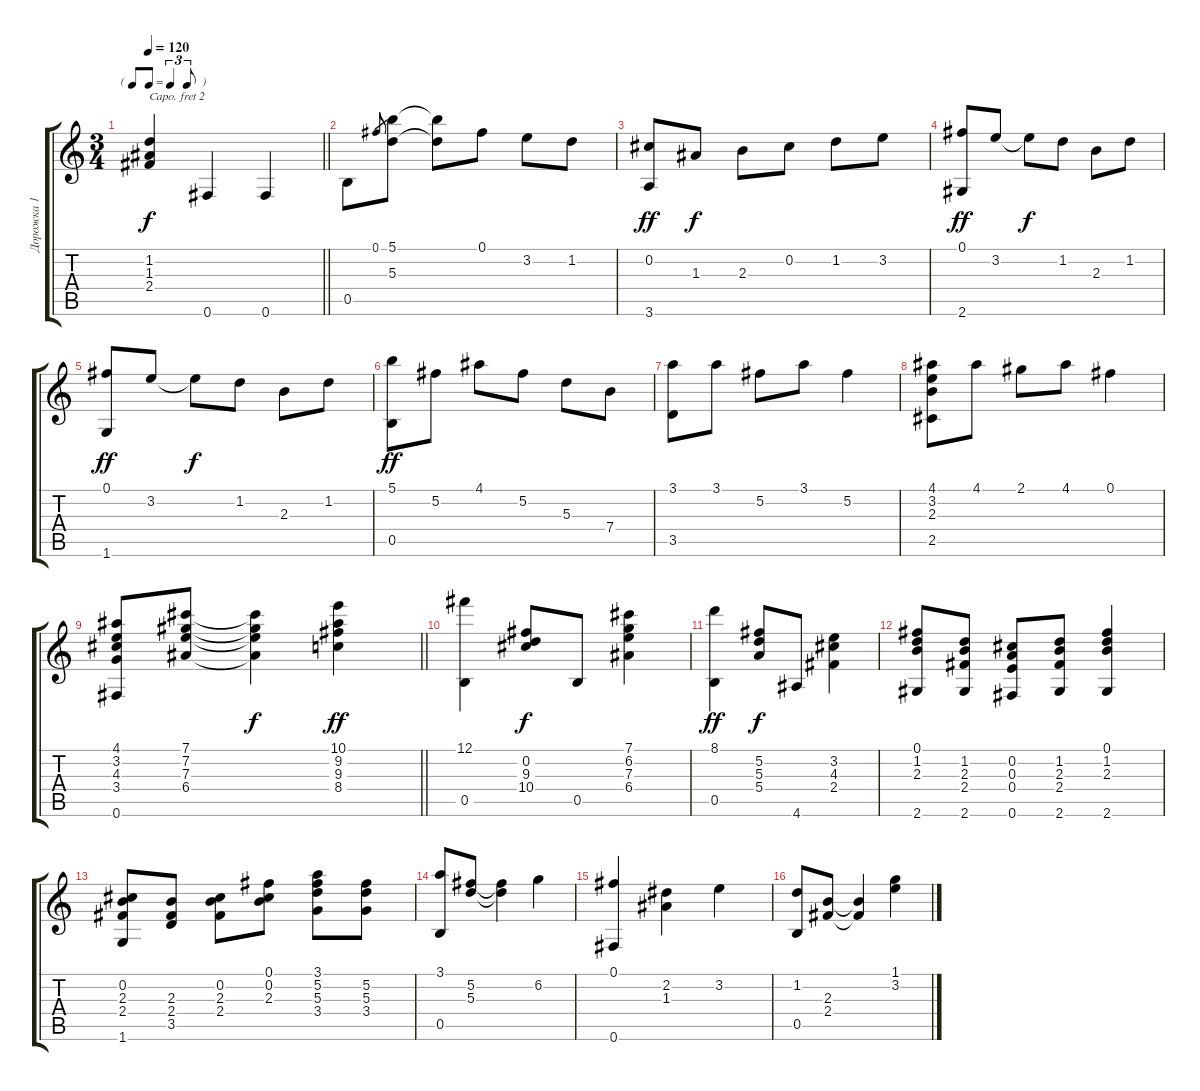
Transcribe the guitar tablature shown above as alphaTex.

\track ("Дорожка 1" "Дорожка 1") {instrument acousticguitarnylon}
\staff {score tabs}
\capo 2
\tuning (E4 B3 G3 D3 A2 E2) {hide}
\ts (3 4)
\tf triplet8th
\tempo 120
\clef g2
\barLineRight lightlight
\ks c
(1.2 1.3 2.4).4{dy f} 0.6.4 0.6.4 |
\section ("" "")
0.5.8 0.1.8{gr} (5.1 5.3).8 (5.1{t} 5.3{t}).8 0.1.8 3.2.8 1.2.8 |
(0.2 3.6).8{dy ff} 1.3.8{dy f} 2.3.8 0.2.8 1.2.8 3.2.8 |
(0.1 2.6).8{dy ff} 3.2.8 3.2{t}.8{dy f} 1.2.8 2.3.8 1.2.8 |
(0.1 1.6).8{dy ff} 3.2.8 3.2{t}.8{dy f} 1.2.8 2.3.8 1.2.8 |
(5.1 0.5).8{dy ff} 5.2.8 4.1.8 5.2.8 5.3.8 7.4.8 |
(3.1 3.5).8 3.1.8 5.2.8 3.1.8 5.2.4 |
(4.1 3.2 2.3 2.5).8 4.1.8 2.1.8 4.1.8 0.1.4 |
\barLineRight lightlight
(4.1 3.2 4.3 3.4 0.6).8 (7.1 7.2 7.3 6.4).8 (7.1{t} 7.2{t} 7.3{t} 6.4{t}).4{dy f} (10.1 9.2 9.3 8.4).4{dy ff} |
(12.1 0.5).4 (0.2 9.3 10.4).8{dy f} 0.5.8 (7.1 6.2 7.3 6.4).4 |
(8.1 0.5).4{dy ff} (5.2 5.3 5.4).8{dy f} 4.6.8 (3.2 4.3 2.4).4 |
(0.1 1.2 2.3 2.6).8 (1.2 2.3 2.4 2.6).8 (0.2 0.3 0.4 0.6).8 (1.2 2.3 2.4 2.6).8 (0.1 1.2 2.3 2.6).4 |
(0.2 2.3 2.4 1.6).8 (2.3 2.4 3.5).8 (0.2 2.3 2.4).8 (0.1 0.2 2.3).8 (3.1 5.2 5.3 3.4).8 (5.2 5.3 3.4).8 |
(3.1 0.5).8 (5.2 5.3).8 (5.2{t} 5.3{t}).4 6.2.4 |
(0.1 0.6).4 (2.2 1.3).4 3.2.4 |
(1.2 0.5).8 (2.3 2.4).8 (2.3{t} 2.4{t}).4 (1.1 3.2).4
